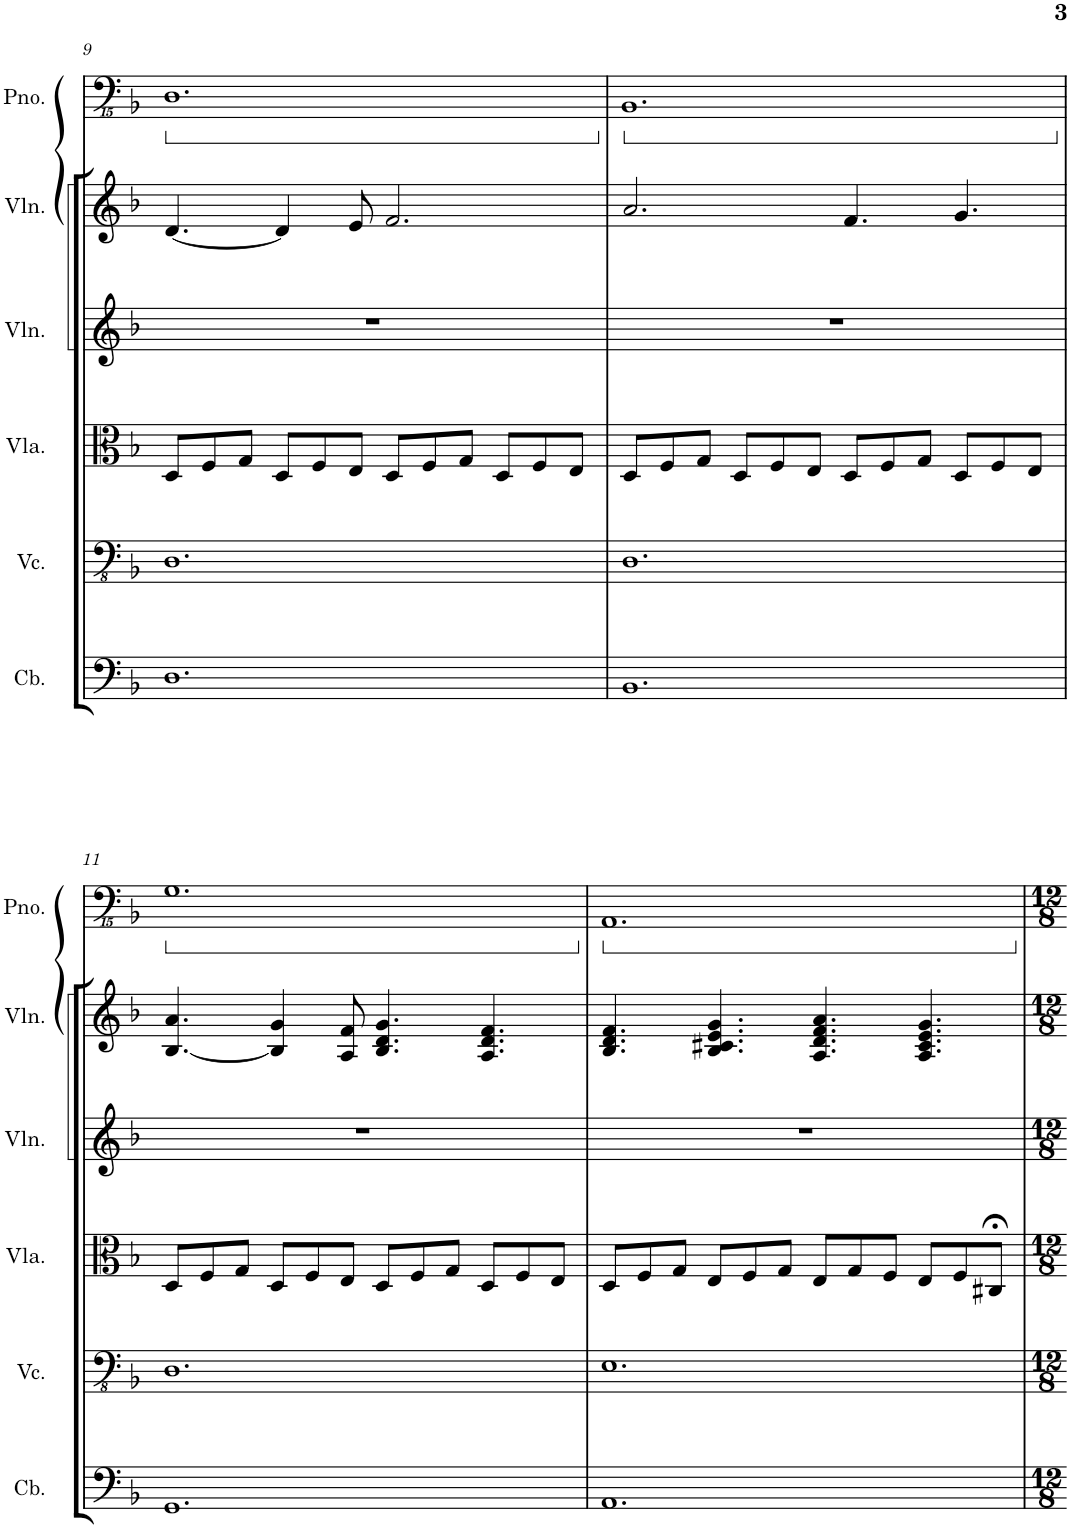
**kern	**kern	**kern	**kern	**kern	**kern
*part6	*part5	*part4	*part3	*part2	*part1
*staff6	*staff5	*staff4	*staff3	*staff2	*staff1
*I"Contrabass	*I"Violoncello	*I"Viola	*I"Violin	*I"Violin	*I"Piano
*I'Cb.	*I'Vc.	*I'Vla.	*I'Vln.	*I'Vln.	*I'Pno.
!!LO:PB:g=z
*clefF4	*clefFv4	*clefC3	*clefG2	*clefG2	*clefFvv4
*Trd7c12	*	*	*	*	*
*k[b-]	*k[b-]	*k[b-]	*k[b-]	*k[b-]	*k[b-]
*M12/8	*M12/8	*M12/8	*M12/8	*M12/8	*M12/8
*	*	*	*	*	*ped
=9	=9	=9	=9	=9	=9
1.D	1.DD	8D/L	1.r	[4.d/	1.DDD
.	.	8F/	.	.	.
.	.	8G/J	.	.	.
.	.	8D/L	.	4d/]	.
.	.	8F/	.	.	.
.	.	8E/J	.	8e/	.
.	.	8D/L	.	2.f/	.
.	.	8F/	.	.	.
.	.	8G/J	.	.	.
.	.	8D/L	.	.	.
.	.	8F/	.	.	.
.	.	8E/J	.	.	.
=10	=10	=10	=10	=10	=10
*	*	*	*	*	*Xped
*	*	*	*	*	*ped
1.BB-	1.DD	8D/L	1.r	2.a/	1.BBBB-
.	.	8F/	.	.	.
.	.	8G/J	.	.	.
.	.	8D/L	.	.	.
.	.	8F/	.	.	.
.	.	8E/J	.	.	.
.	.	8D/L	.	4.f/	.
.	.	8F/	.	.	.
.	.	8G/J	.	.	.
.	.	8D/L	.	4.g/	.
.	.	8F/	.	.	.
.	.	8E/J	.	.	.
!!LO:LB:g=z
=11	=11	=11	=11	=11	=11
*	*	*	*	*	*Xped
*	*	*	*	*	*ped
1.GG	1.DD	8D/L	1.r	[4.B-/ 4.a/	1.GGG
.	.	8F/	.	.	.
.	.	8G/J	.	.	.
.	.	8D/L	.	4B-/] 4g/	.
.	.	8F/	.	.	.
.	.	8E/J	.	8A/ 8f/	.
.	.	8D/L	.	4.B-/ 4.d/ 4.g/	.
.	.	8F/	.	.	.
.	.	8G/J	.	.	.
.	.	8D/L	.	4.A/ 4.d/ 4.f/	.
.	.	8F/	.	.	.
.	.	8E/J	.	.	.
=12	=12	=12	=12	=12	=12
*	*	*	*	*	*Xped
*	*	*	*	*	*ped
1.AA	1.EE	8D/L	1.r	4.B-/ 4.d/ 4.f/	1.AAAA
.	.	8F/	.	.	.
.	.	8G/J	.	.	.
.	.	8E/L	.	4.B-/ 4.c#X/ 4.e/ 4.g/	.
.	.	8F/	.	.	.
.	.	8G/J	.	.	.
.	.	8E/L	.	4.A/ 4.d/ 4.f/ 4.a/	.
.	.	8G/	.	.	.
.	.	8F/J	.	.	.
.	.	8E/L	.	4.A/ 4.c#/ 4.e/ 4.g/	.
.	.	8F/	.	.	.
.	.	8C#X;</J	.	.	.
*	*	*	*	*	*Xped
=	=	=	=	=	=
*-	*-	*-	*-	*-	*-
